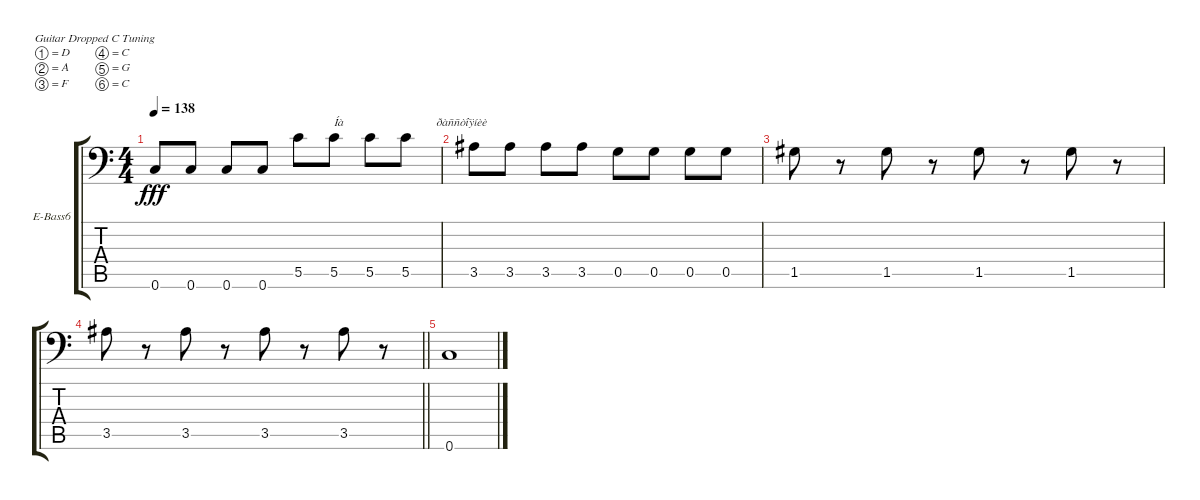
\bracketExtendMode groupsimilarinstruments
\firstSystemTrackNameOrientation horizontal
\otherSystemsTrackNameOrientation horizontal
\track ("Bass" "E-Bass6") {instrument electricbasspick}
\staff {score tabs}
\tuning (D4 A3 F3 C3 G2 C2)
\ts (4 4)
\tempo 138
\clef f4
\ks c
0.6.8{dy fff} 0.6.8 0.6.8 0.6.8 5.5.8 5.5.8{txt "Íà                               ðàññòîÿíèè "} 5.5.8 5.5.8 |
3.5.8 3.5.8 3.5.8 3.5.8 0.5.8 0.5.8 0.5.8 0.5.8 |
1.5.8 r.8 1.5.8 r.8 1.5.8 r.8 1.5.8 r.8 |
\barLineRight lightlight
3.5.8 r.8 3.5.8 r.8 3.5.8 r.8 3.5.8 r.8 |
0.6.1
